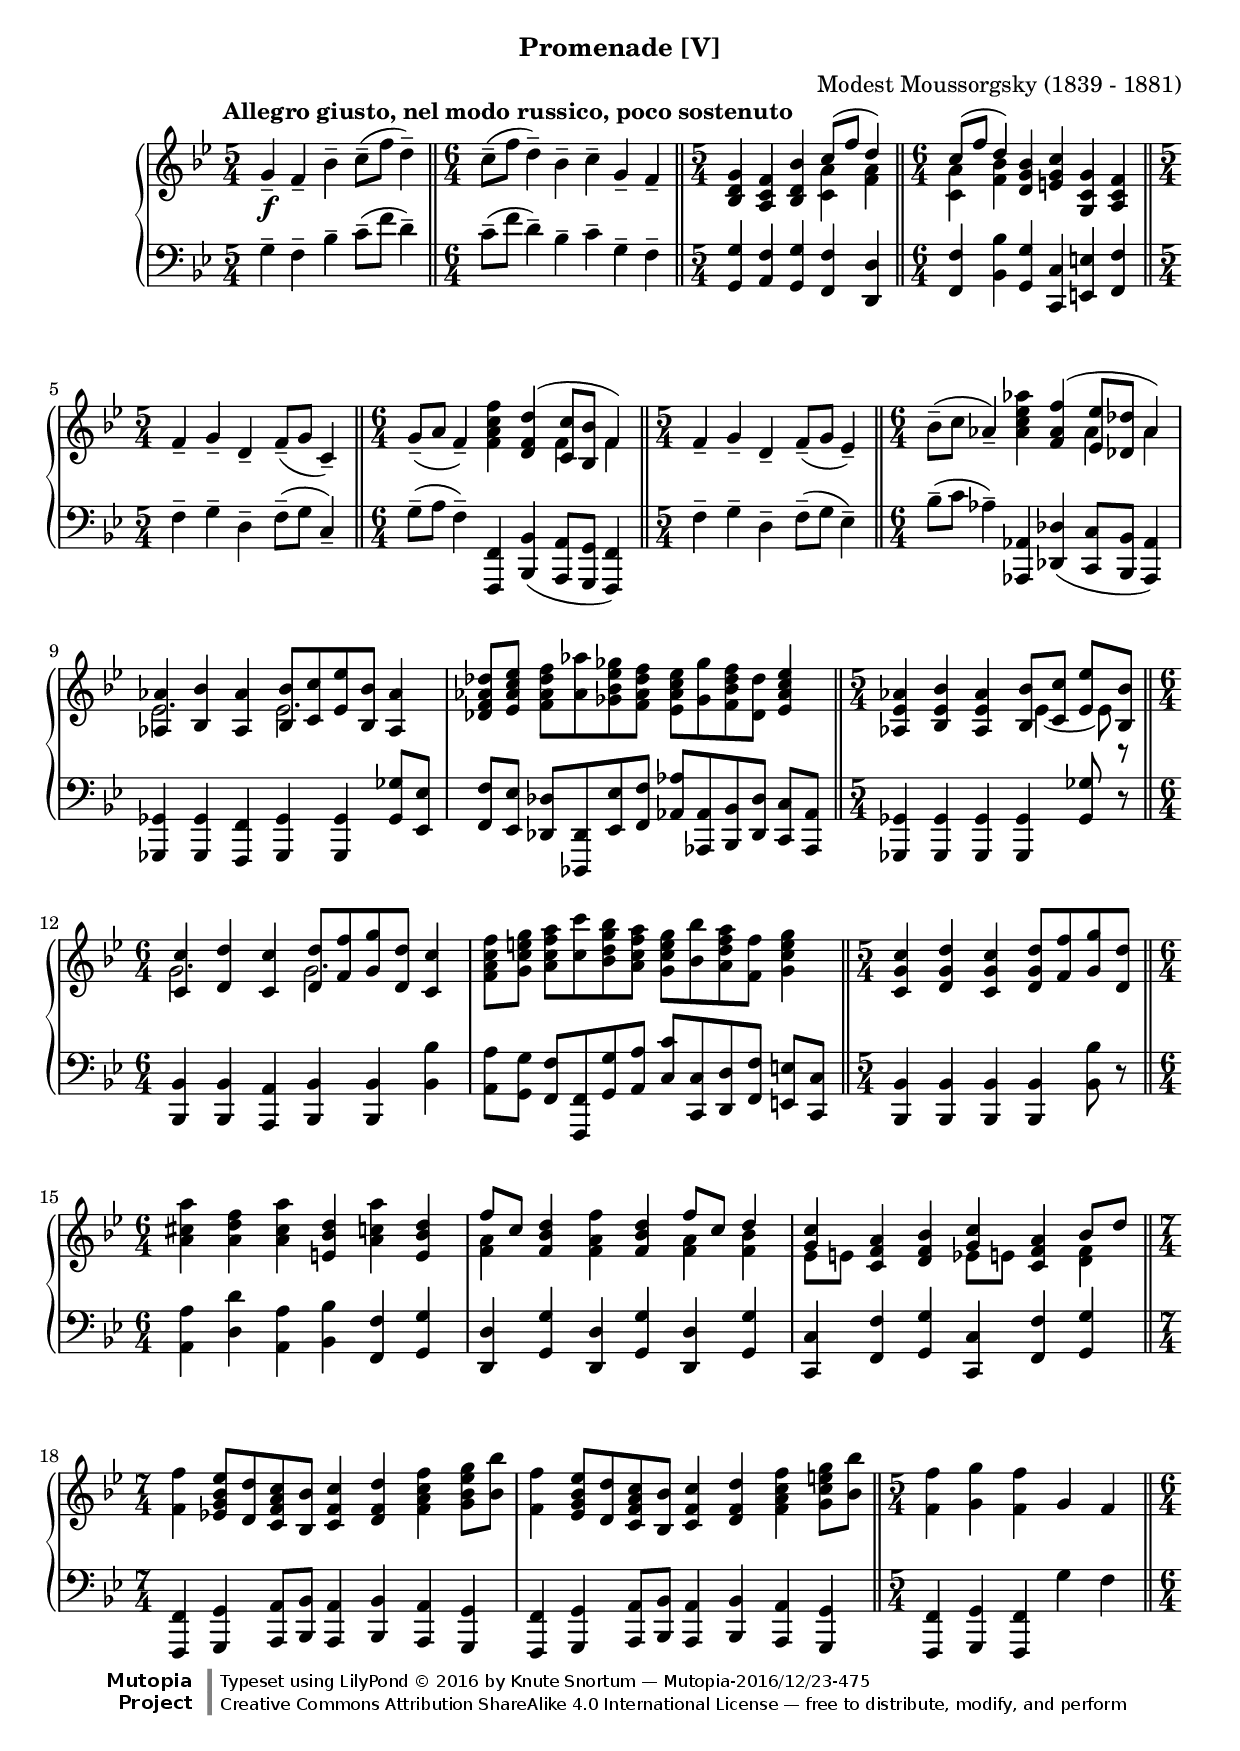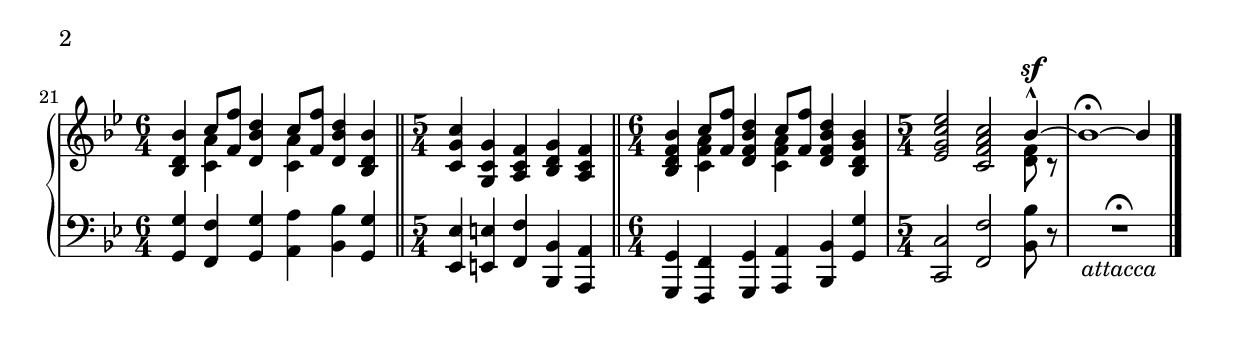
\version "2.18.2"
\language "english"

\header {
  %title        = "Promenade [V]"
  composer     = "Modest Moussorgsky (1839 - 1881)"
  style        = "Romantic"
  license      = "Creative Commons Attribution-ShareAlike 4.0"
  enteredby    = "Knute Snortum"
  date         = "1874"
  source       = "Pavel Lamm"

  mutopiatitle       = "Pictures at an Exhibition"
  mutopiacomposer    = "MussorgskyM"
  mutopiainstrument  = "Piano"
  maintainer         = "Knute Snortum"
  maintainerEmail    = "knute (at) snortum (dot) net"
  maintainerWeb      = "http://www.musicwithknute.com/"

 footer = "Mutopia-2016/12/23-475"
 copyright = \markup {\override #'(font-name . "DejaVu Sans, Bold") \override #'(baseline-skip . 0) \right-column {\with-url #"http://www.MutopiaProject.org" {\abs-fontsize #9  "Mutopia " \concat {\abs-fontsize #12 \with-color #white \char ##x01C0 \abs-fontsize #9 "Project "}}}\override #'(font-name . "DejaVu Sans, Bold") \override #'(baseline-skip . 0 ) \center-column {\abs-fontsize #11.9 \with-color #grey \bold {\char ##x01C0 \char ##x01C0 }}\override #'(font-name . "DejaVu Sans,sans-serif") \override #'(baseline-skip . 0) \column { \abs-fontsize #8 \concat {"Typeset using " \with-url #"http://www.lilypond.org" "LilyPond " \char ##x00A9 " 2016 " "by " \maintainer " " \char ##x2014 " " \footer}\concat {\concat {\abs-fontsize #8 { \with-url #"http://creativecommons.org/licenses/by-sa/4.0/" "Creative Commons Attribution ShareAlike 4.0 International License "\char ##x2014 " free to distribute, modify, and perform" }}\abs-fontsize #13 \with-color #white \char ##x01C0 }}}
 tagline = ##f
}

ritard = \markup { \italic "ritard." }
dimin = \markup { \italic "dimin." }
attacca = \markup { \italic "attacca" }

forceShiftOn = \override NoteColumn.force-hshift = #1.4
forceShiftOff = \override NoteColumn.force-hshift = #0
forceShiftPosition = \override NoteColumn.force-hshift = #-0.2
tiePosition = \override Tie.staff-position = #-7

upper = \relative c'' {
  \tempo "Allegro giusto, nel modo russico, poco sostenuto"

  \time 5/4
  | g4-- \f f-- bf-- c8-- ( f d4-- )
  \bar "||"
  \time 6/4
  | c8-- ( f d4-- ) bf-- c-- g-- f--
  \bar "||"
  \time 5/4
  | <g d bf>4 <f c a> <bf d, bf>
    << { c8 ( f d4 ) } \\ { <a c,>4 <a f> } >>
  \bar "||"
  \time 6/4
  | << { c8 ( f d4 ) } \\ { <a c,>4 <bf f> } >>
    <bf g d>4 <c g e> <g c, g> <f c a>
  \bar "||"
  \time 5/4
  | f4-- g-- d-- f8-- ( g c,4-- )
  \bar "||"
  \time 6/4
  | g'8-- ( a f4-- ) <f' c a f>
    << { <d f, d> ( <c c,>8 <bf bf,> f4 ) } \\ { s4 f f } >>
  \bar "||"
  \time 5/4
  | f4-- g-- d-- f8-- ( g ef4-- )
  \bar "||"
  \time 6/4
  | bf'8-- ( c af4-- ) <af' ef c af>
    << { <f af, f>4 ( <ef ef,>8 <df df,> af4 ) } \\ { s4 af af } >>
  |
  <<
    {
      <af af,>4 <bf bf,> <af af,> <bf bf,>8 <c c,> <ef ef,> <bf bf,> <af af,>4
    } \\ {
      ef2. ef2.
    }
  >>
  | <df' af f df>8 [ <ef c af ef> ] <f df af f> <af af,> <gf ef bf gf> <f df af f>
    <ef c af ef> <gf gf,> <f df bf f> <df df,> <ef c af ef>4
  \bar "||"
  \time 5/4
  | <af, ef af,>4 <bf ef, bf> <af ef af,>
    << 
      { 
        <bf bf,>8 <c c,> <ef ef,> <bf bf,> 
      } \\ { 
        \forceShiftOn \tiePosition ef,4 ~ ef8 r 
      } 
    >>
  \bar "||"
  \time 6/4
  | << 
      { 
        <c' c,>4 <d d,> <c c,> <d d,>8 <f f,> <g g,> <d d,> <c c,>4 
      } \\ { 
        \forceShiftPosition g2. g 
      } 
    >>
  | <f' c a f>8 [ <g e c g> ] <a f c a> <c c,> <bf g d bf> <a f c a>
    <g e c g> <bf bf,> <a f d a> <f f,> <g e c g>4
  \bar "||"
  \time 5/4
  | <c, g c,>4 <d g, d> <c g c,> <d g, d>8 [ <f f,> <g g,> <d d,> ]
  \bar "||"
  \time 6/4
  | <a' cs, a>4 <f d a> <a cs, a> <d, bf e,> <a' c, a> <d, bf e,>
  | << { f8 [ c ] } \\ { <a f>4 } >> <d bf f>4 <f a, f> <d bf f>
    << { f8 c d4 } \\ { <a f>4 <bf f> } >>
  | << { <c g>4 } \\ { ef,8 [ e ] } >> <a f c>4 <bf f d> 
    << { <c g>4 } \\ { ef,8 [ e ] } >> <a f c>4 << { bf8 d } \\ { <f, d>4 } >>
  \bar "||"
  \time 7/4
  | <f' f,>4 <ef bf g ef>8 [ <d d,> <c a f c> <bf bf,> ] <c f, c>4 <d f, d> 
    <f c a f> <g ef bf g>8 <bf bf,>
  | <f f,>4 <ef bf g ef>8 [ <d d,> <c a f c> <bf bf,> ] <c f, c>4 <d f, d> 
    <f c a f> <g e c g>8 <bf bf,>
  \bar "||"
  \time 5/4
  | <f f,>4 <g g,> <f f,> g, f
  \bar "||"
  \time 6/4
  | <bf d, bf>4 << { c8 [ <f f,> ] } \\ { <a, c,>4 } >> <d bf d,>4
    << { c8 [ <f f,> ] } \\ { <a, c,>4 } >> <d bf d,>4 <bf d, bf>
  \bar "||"
  \time 5/4
  | <c g c,>4 <g c, g> <f c a> <g d bf> <f c a>
  \bar "||"
  \time 6/4
  | <bf f d bf>4 << { c8 [ <f f,> ] } \\ { <a, f c>4 } >> <d bf f d>4
    << { c8 [ <f f,> ] } \\ { <a, f c>4 } >> <d bf f d>4 <bf g d bf>
  | <ef c g ef>2 <c a f c> 
    << { bf4^^ ^\sf ~ | bf1 \fermata ~ bf4 } \\ { <f d>8 r | s1 s4 } >>
  \bar "|."
}

lower = \relative c' {
  \time 5/4
  | g4-- f-- bf-- c8-- ( f d4-- )
  \time 6/4
  | c8-- ( f d4-- ) bf-- c-- g-- f--
  \time 5/4
  | <g g,>4 <f a,> <g g,> <f f,> <d d,>
  \time 6/4
  | <f f,>4 <bf bf,> <g g,> <c, c,> <e e,> <f f,>
  \time 5/4
  | f4-- g-- d-- f8-- ( g c,4-- )
  \time 6/4
  | g'8-- ( a f4-- ) <f, f,> <bf bf,> ( <a a,>8 <g g,> <f f,>4 )
  \time 5/4
  | f'4-- g-- d-- f8-- ( g ef4-- )
  \time 6/4
  | bf'8-- ( c af4-- ) <af, af,> <df df,> ( <c c,>8 <bf bf,> <af af,>4 )
  | <gf gf,>4 q <f f,> <gf gf,> q <gf' gf,>8 <ef ef,>
  | <f f,>8 [ <ef ef,> ] <df df,> <df, df,> <ef' ef,> <f f,> 
    <af af,> <af, af,> <bf bf,> <df df,> <c c,> [ <af af,> ]
  \time 5/4
  | <gf gf,>4 q q q <gf' gf,>8 r 
  \time 6/4
  | <bf, bf,>4 <bf bf,> <a a,> <bf bf,> <bf bf,> <bf' bf,>
  | <a a,>8 [ <g g,> ] <f f,> <f, f,> <g' g,> <a a,> 
    <c c,> <c, c,> <d d,> <f f,> <e e,> [ <c c,> ]
  \time 5/4
  | <bf bf,>4 q q q <bf' bf,>8 r
  \time 6/4
  | <a a,>4 <d d,> <a a,> <bf bf,> <f f,> <g g,>
  | <d d,> <g g,> <d d,> <g g,> <d d,> <g g,>
  | <c, c,> <f f,> <g g,> <c, c,> <f f,> <g g,>
  \time 7/4
  | <f, f,>4 <g g,> <a a,>8 <bf bf,> <a a,>4 <bf bf,> <a a,> <g g,>
  | <f f,>4 <g g,> <a a,>8 <bf bf,> <a a,>4 <bf bf,> <a a,> <g g,>
  \time 5/4
  | <f f,>4 <g g,> <f f,> g' f
  \time 6/4
  | <g g,>4 <f f,> <g g,> <a a,> <bf bf,> <g g,>
  \time 5/4
  | <ef ef,> <e e,> <f f,> <bf, bf,> <a a,>
  \time 6/4
  | <g g,> <f f,> <g g,> <a a,> <bf bf,> <g' g,>
  \time 5/4
  | <c, c,>2 <f f,> <bf bf,>8 r
  | R1 * 5/4 _\attacca \fermataMarkup 
}

global = {
  \key bf \major
  \accidentalStyle piano
}

\bookpart {
  \header {
    subtitle = "Promenade [V]"
  }
  \score {
    \new PianoStaff
    <<
      \new Staff = "up" {
        \clef treble
        \global
        \upper
      }
      \new Staff = "down" {
        \clef bass
        \global
        \lower
      }
    >>
    \layout {
    }
    \midi {
      \tempo 4 = 88
    }
  }
}
